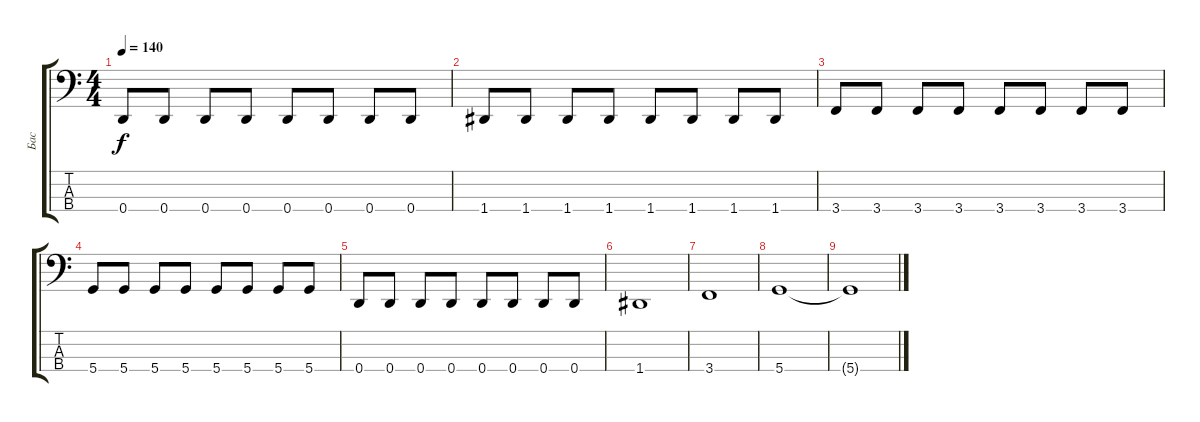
\track ("Бас" "Бас") {instrument electricbasspick}
\staff {score tabs}
\tuning (F2 C2 G1 D1) {hide}
\ts (4 4)
\tempo 140
\clef f4
\ks c
0.4.8{dy f} 0.4.8 0.4.8 0.4.8 0.4.8 0.4.8 0.4.8 0.4.8 |
1.4.8 1.4.8 1.4.8 1.4.8 1.4.8 1.4.8 1.4.8 1.4.8 |
3.4.8 3.4.8 3.4.8 3.4.8 3.4.8 3.4.8 3.4.8 3.4.8 |
5.4.8 5.4.8 5.4.8 5.4.8 5.4.8 5.4.8 5.4.8 5.4.8 |
0.4.8 0.4.8 0.4.8 0.4.8 0.4.8 0.4.8 0.4.8 0.4.8 |
1.4.1 |
3.4.1 |
5.4.1 |
5.4{t}.1
